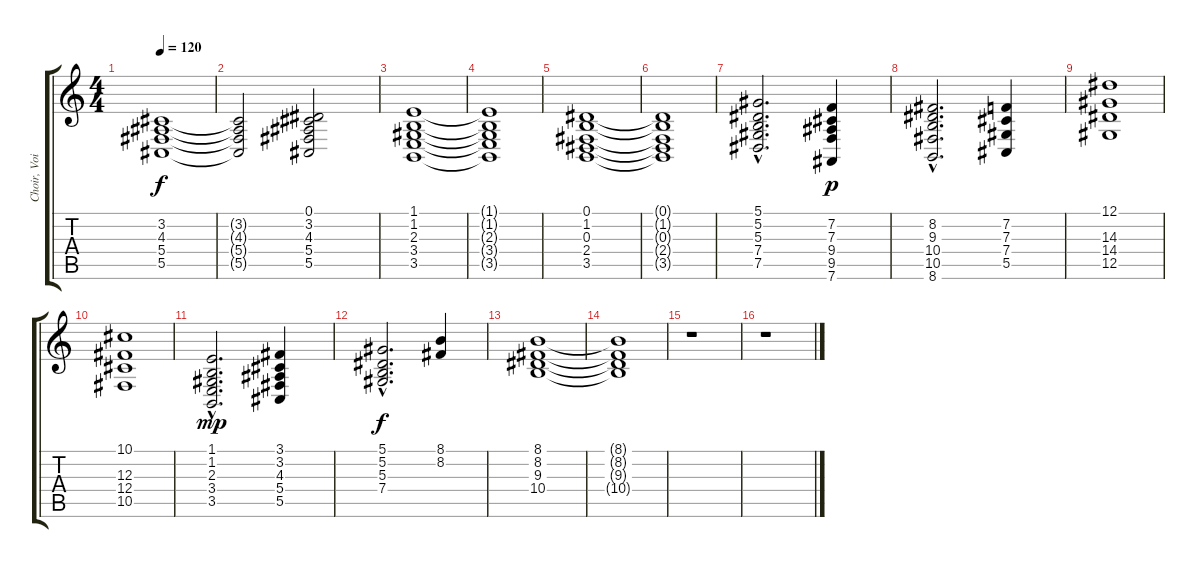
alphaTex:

\track ("Choir, Voice" "Choir, Voi") {instrument synthvoice}
\staff {score tabs}
\tuning (Eb4 Bb3 Gb3 Db3 Ab2 Eb2) {hide}
\ts (4 4)
\tempo 120
\clef g2
\ks c
(3.2 4.3 5.4 5.5).1{dy f} |
(3.2{t} 4.3{t} 5.4{t} 5.5{t}).2 (0.1 3.2 4.3 5.4 5.5).2 |
(1.1 1.2 2.3 3.4 3.5).1 |
(1.1{t} 1.2{t} 2.3{t} 3.4{t} 3.5{t}).1 |
(0.1 1.2 0.3 2.4 3.5).1 |
(0.1{t} 1.2{t} 0.3{t} 2.4{t} 3.5{t}).1 |
(5.1{hac} 5.2{hac} 5.3{hac} 7.4{hac} 7.5{hac}).2{d volume 16 instrument choiraahs} (7.2 7.3 9.4 9.5 7.6).4{dy p} |
(8.2{hac} 9.3{hac} 10.4{hac} 10.5{hac} 8.6{hac}).2{d} (7.2 7.3 7.4 5.5).4 |
(12.1 14.3 14.4 12.5).1 |
(10.1 12.3 12.4 10.5).1 |
(1.1{hac} 1.2{hac} 2.3{hac} 3.4{hac} 3.5{hac}).2{d dy mp} (3.1 3.2 4.3 5.4 5.5).4 |
(5.1{hac} 5.2{hac} 5.3{hac} 7.4{hac}).2{d dy f} (8.1 8.2).4 |
(8.1 8.2 9.3 10.4).1 |
(8.1{t} 8.2{t} 9.3{t} 10.4{t}).1 |
r.1 |
r.1
